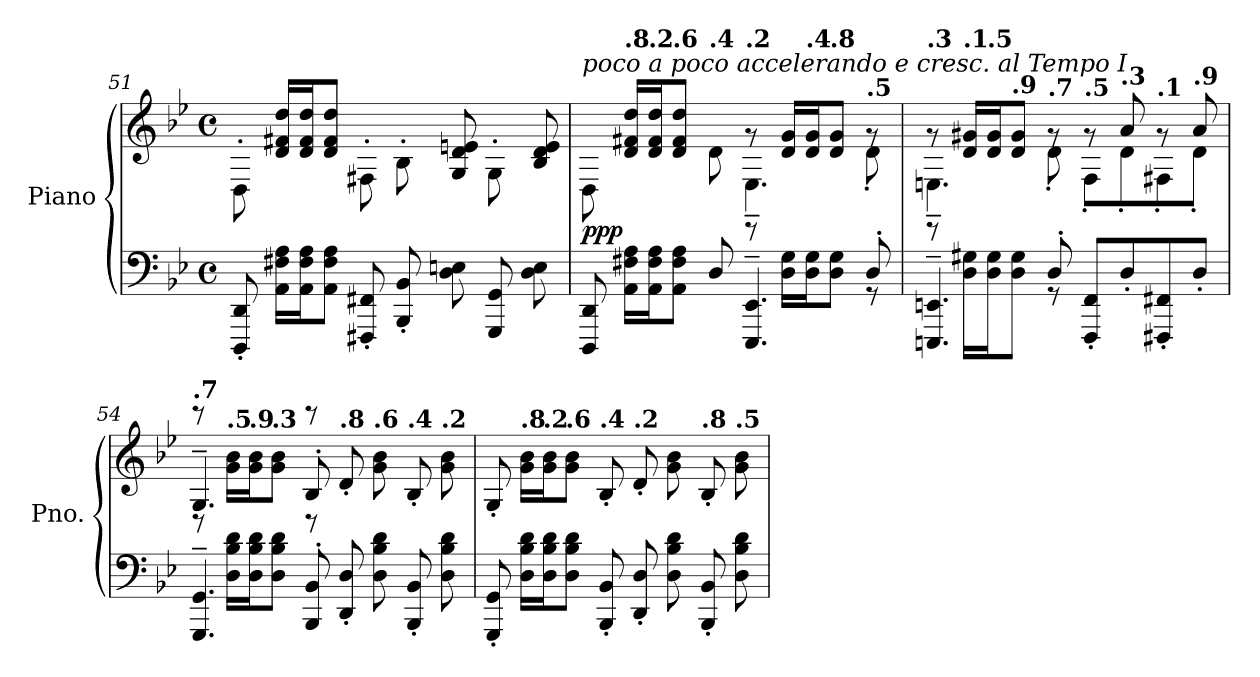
**kern	**kern	**dynam
*part1	*part1	*part1
*staff2	*staff1	*staff1/2
*I"Piano	*	*
*I'Pno.	*	*
!!LO:LB:g=z
*clefF4	*clefG2	*
*k[b-e-]	*k[b-e-]	*
*M4/4	*M4/4	*
*met(c)	*met(c)	*
=51	=51	=51
8DDD/' 8DD/'	8D'\	.
16AA\ 16F#X\ 16A\LL	16d/ 16f#X/ 16dd/LL	.
16AA\ 16F#\ 16A\J	16d/ 16f#/ 16dd/J	.
8AA\ 8F#\ 8A\J	8d/ 8f#/ 8dd/J	.
8FFF#X/' 8FF#X/'	8F#X'\	.
8BBB-/' 8BB-/'	8B-'\	.
8D\ 8En\	8G/ 8d/ 8en/	.
8GGG/ 8GG/	8G'\	.
8D\ 8E\	8B-/ 8d/ 8e/	.
=52	=52	=52
*	*MM70	*
*^	*^	*
!	!	!LO:TX:a:i:t=poco a poco accelerando e cresc. al Tempo I	!	!
!	!	!	!	!LO:DY:b
8DDD/ 8DD/	8ryy	8ryy	8D\	ppp
*	*	*MM70	*	*
!	!	!LO:TX:a:B:t=.8	!	!
8ryy	16AA\ 16F#X\ 16A\LL	16d/ 16f#X/ 16dd/LL	8ryy	.
*	*	*MM71	*	*
!	!	!LO:TX:a:B:t=.2	!	!
.	16AA\ 16F#\ 16A\J	16d/ 16f#/ 16dd/J	.	.
*	*	*MM71	*	*
!	!	!LO:TX:a:B:t=.6	!	!
8ryy	8AA\ 8F#\ 8A\J	8d/ 8f#/ 8dd/J	8ryy	.
*	*	*MM72	*	*
!	!	!LO:TX:a:B:t=.4	!	!
8D/	8ryy	8ryy	8d\	.
*	*	*MM73	*	*
!	!	!LO:TX:a:B:t=.2	!	!
4.EEE-/~ 4.EE-/~	8re	8rg	4.E-~\	.
*	*	*MM74	*	*
.	16D\ 16G\LL	16d/ 16g/LL	.	.
*	*	*MM74	*	*
!	!	!LO:TX:a:B:t=.4	!	!
.	16D\ 16G\J	16d/ 16g/J	.	.
*	*	*MM74	*	*
!	!	!LO:TX:a:B:t=.8	!	!
.	8D\ 8G\J	8d/ 8g/J	.	.
*	*	*MM75	*	*
!	!	!LO:TX:a:B:t=.5	!	!
8D'/	8r	8rg	8d'\	.
=53	=53	=53	=53	=53
*	*	*MM76	*	*
!	!	!LO:TX:a:B:t=.3	!	!
4.EEEn/~ 4.EEn/~	8re	8rg	4.En~\	.
*	*	*MM77	*	*
!	!	!LO:TX:a:B:t=.1	!	!
.	16D\ 16G#X\LL	16d/ 16g#X/LL	.	.
*	*	*MM77	*	*
!	!	!LO:TX:a:B:t=.5	!	!
.	16D\ 16G#\J	16d/ 16g#/J	.	.
*	*	*MM77	*	*
!	!	!LO:TX:a:B:t=.9	!	!
.	8D\ 8G#\J	8d/ 8g#/J	.	.
*	*	*MM78	*	*
!	!	!LO:TX:a:B:t=.7	!	!
8D'/	8r	8rg	8d'\	.
*	*	*MM79	*	*
!	!	!LO:TX:a:B:t=.5	!	!
8FFF/' 8FF/'L	2ryy	8rg	8F'\L	.
*	*	*MM80	*	*
!	!	!LO:TX:a:B:t=.3	!	!
8D'/	.	8a/	8d'\	.
*	*	*MM81	*	*
!	!	!LO:TX:a:B:t=.1	!	!
8FFF#X/' 8FF#X/'	.	8rg	8F#X'\	.
*	*	*MM81	*	*
!	!	!LO:TX:a:B:t=.9	!	!
8D'/J	.	8a/	8d'\J	.
!!LO:LB:g=z	!!
=54	=54	=54	=54	=54
*	*	*MM82	*	*
!	!	!LO:TX:a:B:t=.7	!	!
4.GGG/~ 4.GG/~	8rg	4.G~/	8rccc	.
*	*	*MM83	*	*
!	!	!	!LO:TX:a:B:t=.5	!
.	16D\ 16B-\ 16d\LL	.	16g\ 16b-\LL	.
*	*	*MM83	*	*
!	!	!	!LO:TX:a:B:t=.9	!
.	16D\ 16B-\ 16d\J	.	16g\ 16b-\J	.
*	*	*MM84	*	*
!	!	!	!LO:TX:a:B:t=.3	!
.	8D\ 8B-\ 8d\J	.	8g\ 8b-\J	.
*	*	*MM85	*	*
8BBB-/' 8BB-/'	8rg	8B-'/	8rccc	.
*	*	*MM85	*	*
!	!	!LO:TX:a:B:t=.8	!	!
8DD/' 8D/'	8ryy	8d'/	8ryy	.
*	*	*MM86	*	*
!	!	!LO:TX:a:B:t=.6	!	!
8ryy	8D\ 8B-\ 8d\	8ryy	8g\ 8b-\	.
*	*	*MM87	*	*
!	!	!LO:TX:a:B:t=.4	!	!
8BBB-/' 8BB-/'	8ryy	8B-'/	8ryy	.
*	*	*MM88	*	*
!	!	!LO:TX:a:B:t=.2	!	!
8ryy	8D\ 8B-\ 8d\	8ryy	8g\ 8b-\	.
*v	*v	*	*	*
*	*v	*v	*
=55	=55	=55
*	*MM89	*
8GGG/' 8GG/'	8G'/	.
*	*MM89	*
!	!LO:TX:a:B:t=.8	!
16D\ 16B-\ 16d\LL	16g\ 16b-\LL	.
*	*MM90	*
!	!LO:TX:a:B:t=.2	!
16D\ 16B-\ 16d\J	16g\ 16b-\J	.
*	*MM90	*
!	!LO:TX:a:B:t=.6	!
8D\ 8B-\ 8d\J	8g\ 8b-\J	.
*	*MM91	*
!	!LO:TX:a:B:t=.4	!
8BBB-/' 8BB-/'	8B-'/	.
*	*MM92	*
!	!LO:TX:a:B:t=.2	!
8DD/' 8D/'	8d'/	.
*	*MM93	*
8D\ 8B-\ 8d\	8g\ 8b-\	.
*	*MM93	*
!	!LO:TX:a:B:t=.8	!
8BBB-/' 8BB-/'	8B-'/	.
*	*MM94	*
!	!LO:TX:a:B:t=.5	!
8D\ 8B-\ 8d\	8g\ 8b-\	.
=	=	=
*-	*-	*-
